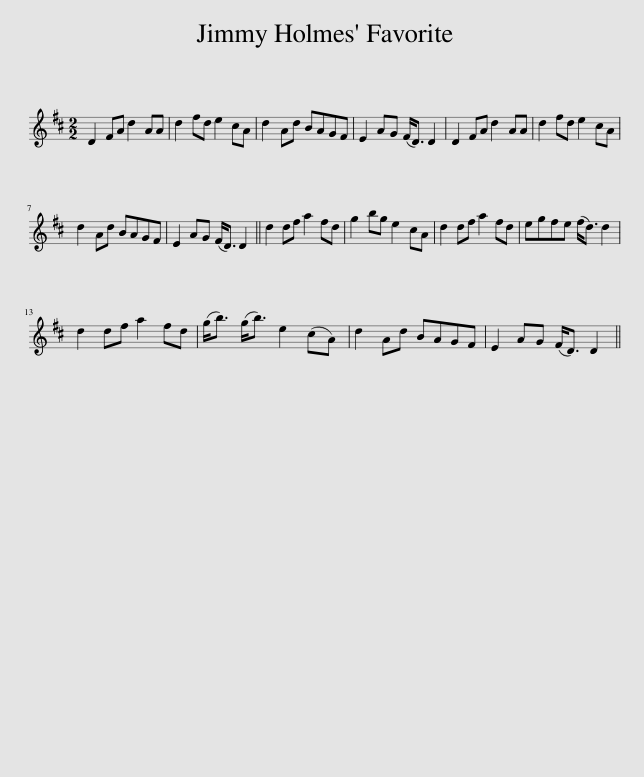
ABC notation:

X:1
L:1/8
M:2/2
I:linebreak $
K:D
V:1 treble
V:1
 D2 FA d2 AA | d2 fd e2 cA | d2 Ad BAGF | E2 AG (F<D) D2 | D2 FA d2 AA | %5
 d2 fd e2 cA |$ d2 Ad BAGF | E2 AG (F<D) D2 || d2 df a2 fd | g2 bg e2 cA | %10
 d2 df a2 fd | egfe (f<d) d2 |$ d2 df a2 fd | (g<b) (g<b) e2 (cA) | d2 Ad BAGF | %15
 E2 AG (F<D) D2 || %16
